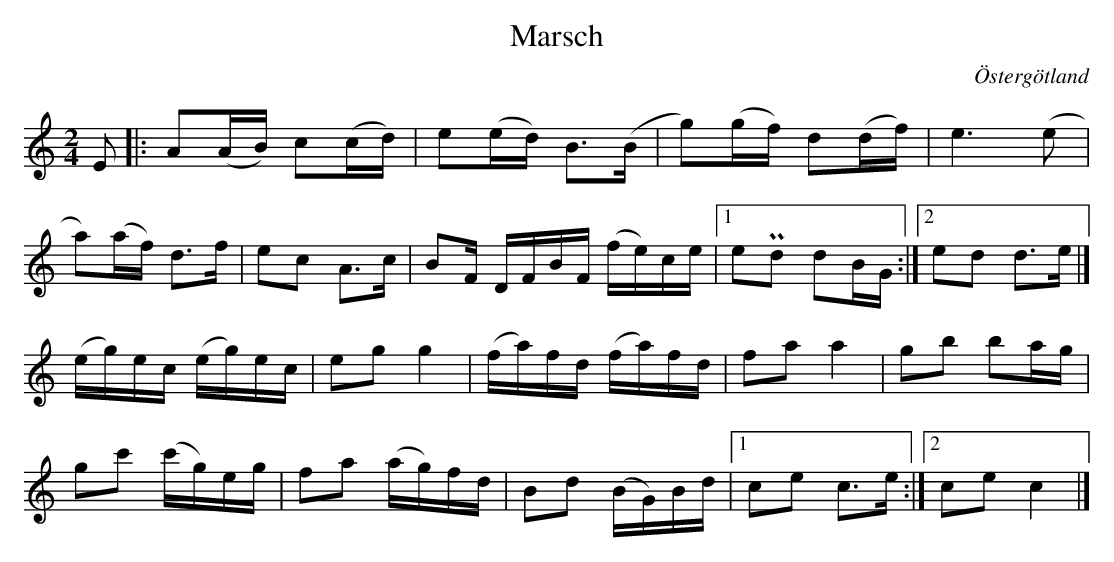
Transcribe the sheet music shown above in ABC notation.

X:1
T:Marsch
O:Östergötland
M: 2/4
L: 1/16
K: Am
E2 |: A2(AB) c2(cd) | e2(ed) B3(B | g2)(gf) d2(df) | e6 (e2 |
a2)(af) d3f | e2c2 A3c | B2F#2 DF#BF# (fe)ce |1 e2Pd2 d2BG :|2 e2d2 d2>e2 |]
(eg)ec (eg)ec | e2g2 g4 | (fa)fd (fa)fd | f2a2 a4 | g2b2 b2ag |
g2c'2 (c'g)eg | f2a2 (ag)fd | B2d2 (BG)Bd |1 c2e2 c2>e2 :|2 c2e2 c4 |]
